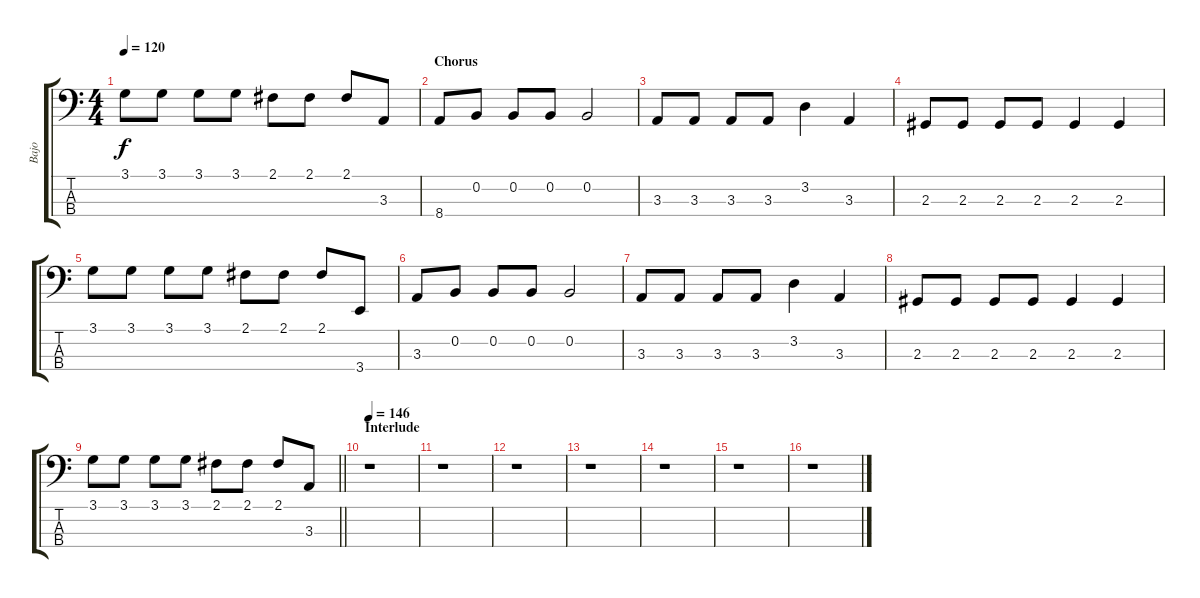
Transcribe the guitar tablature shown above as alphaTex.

\track ("Bajo" "Bajo") {instrument electricbassfinger}
\staff {score tabs}
\tuning (E2 B1 Gb1 Db1) {hide}
\ts (4 4)
\tempo 120
\clef f4
\ks c
3.1.8{dy f} 3.1.8 3.1.8 3.1.8 2.1.8 2.1.8 2.1.8 3.3.8 |
\section ("" "Chorus")
8.4.8 0.2.8 0.2.8 0.2.8 0.2.2 |
3.3.8 3.3.8 3.3.8 3.3.8 3.2.4 3.3.4 |
2.3.8 2.3.8 2.3.8 2.3.8 2.3.4 2.3.4 |
3.1.8 3.1.8 3.1.8 3.1.8 2.1.8 2.1.8 2.1.8 3.4.8 |
3.3.8 0.2.8 0.2.8 0.2.8 0.2.2 |
3.3.8 3.3.8 3.3.8 3.3.8 3.2.4 3.3.4 |
2.3.8 2.3.8 2.3.8 2.3.8 2.3.4 2.3.4 |
\barLineRight lightlight
3.1.8 3.1.8 3.1.8 3.1.8 2.1.8 2.1.8 2.1.8 3.3.8 |
\section ("" "Interlude")
\tempo 146
r.1 |
r.1 |
r.1 |
r.1 |
r.1 |
r.1 |
r.1
